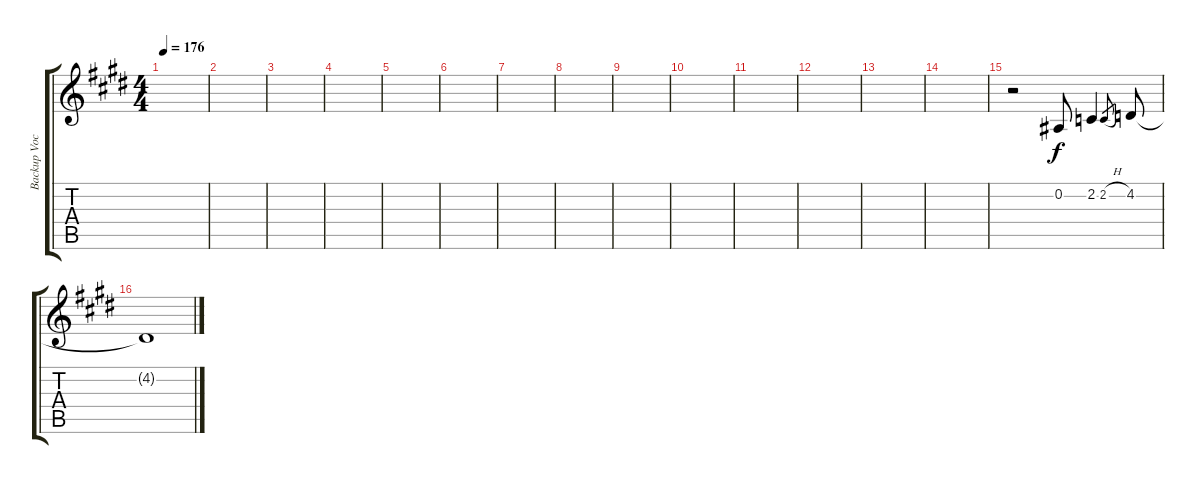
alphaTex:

\track ("Backup Vocals" "Backup Voc") {instrument altosax}
\staff {score tabs}
\tuning (Eb4 Bb3 Gb3 Db3 Ab2 Eb2) {hide}
\ts (4 4)
\tempo 176
\clef g2
\ks e
|
|
|
|
|
|
|
|
|
|
|
|
|
|
r.2 0.2.8 2.2.4 2.2{h}.8{gr} 4.2.8 |
4.2{t}.1
